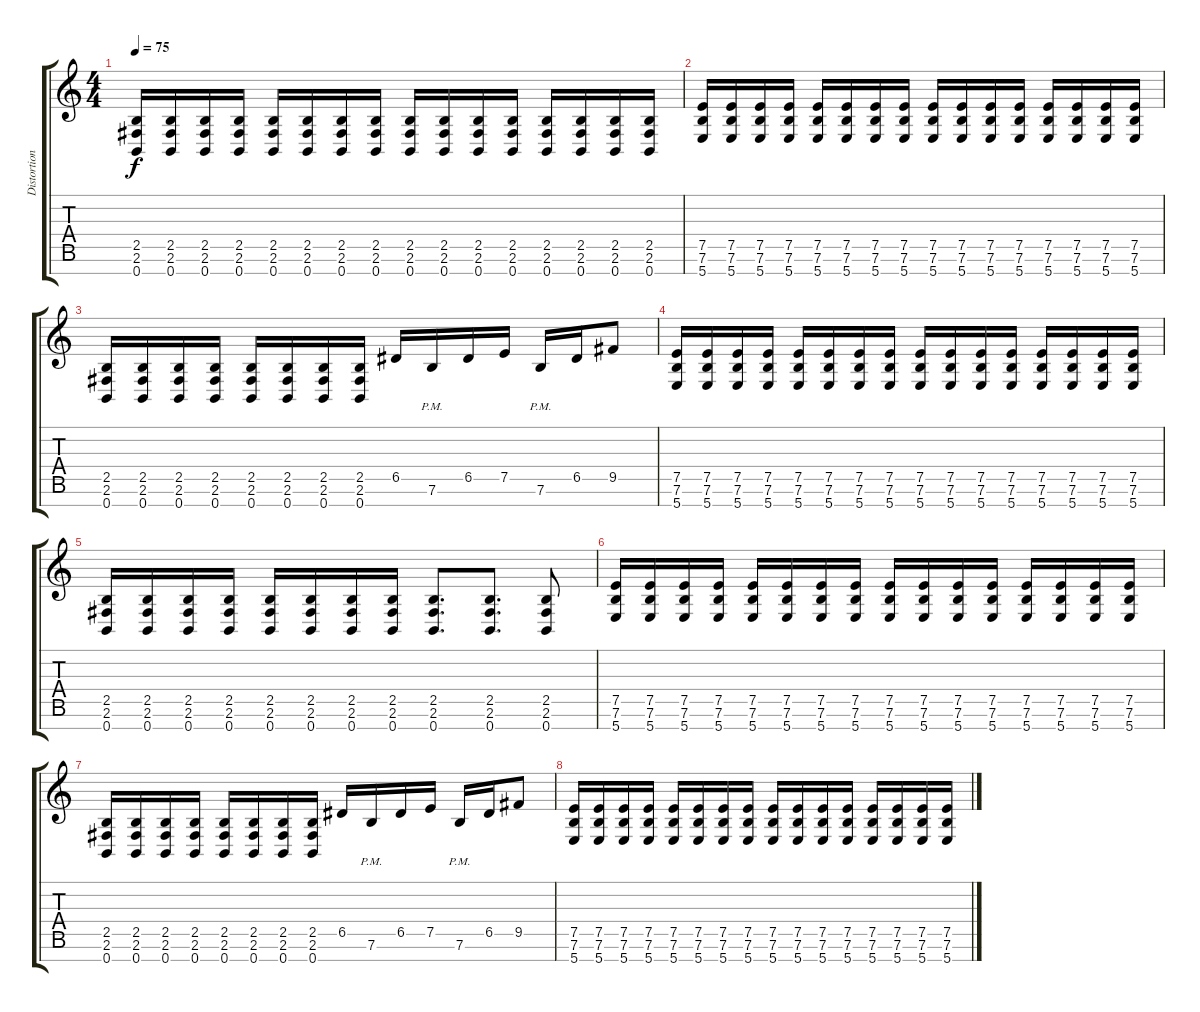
\track ("Distortion Guitar I" "Distortion") {instrument distortionguitar}
\staff {score tabs}
\tuning (E4 B3 G3 D3 A2 E2 B1) {hide}
\ts (4 4)
\tempo 75
\clef g2
\ks c
(2.5 2.6 0.7).16{dy f} (2.5 2.6 0.7).16 (2.5 2.6 0.7).16 (2.5 2.6 0.7).16 (2.5 2.6 0.7).16 (2.5 2.6 0.7).16 (2.5 2.6 0.7).16 (2.5 2.6 0.7).16 (2.5 2.6 0.7).16 (2.5 2.6 0.7).16 (2.5 2.6 0.7).16 (2.5 2.6 0.7).16 (2.5 2.6 0.7).16 (2.5 2.6 0.7).16 (2.5 2.6 0.7).16 (2.5 2.6 0.7).16 |
(7.5 7.6 5.7).16 (7.5 7.6 5.7).16 (7.5 7.6 5.7).16 (7.5 7.6 5.7).16 (7.5 7.6 5.7).16 (7.5 7.6 5.7).16 (7.5 7.6 5.7).16 (7.5 7.6 5.7).16 (7.5 7.6 5.7).16 (7.5 7.6 5.7).16 (7.5 7.6 5.7).16 (7.5 7.6 5.7).16 (7.5 7.6 5.7).16 (7.5 7.6 5.7).16 (7.5 7.6 5.7).16 (7.5 7.6 5.7).16 |
(2.5 2.6 0.7).16 (2.5 2.6 0.7).16 (2.5 2.6 0.7).16 (2.5 2.6 0.7).16 (2.5 2.6 0.7).16 (2.5 2.6 0.7).16 (2.5 2.6 0.7).16 (2.5 2.6 0.7).16 6.5.16 7.6{pm}.16 6.5.16 7.5.16 7.6{pm}.16 6.5.16 9.5.8 |
(7.5 7.6 5.7).16 (7.5 7.6 5.7).16 (7.5 7.6 5.7).16 (7.5 7.6 5.7).16 (7.5 7.6 5.7).16 (7.5 7.6 5.7).16 (7.5 7.6 5.7).16 (7.5 7.6 5.7).16 (7.5 7.6 5.7).16 (7.5 7.6 5.7).16 (7.5 7.6 5.7).16 (7.5 7.6 5.7).16 (7.5 7.6 5.7).16 (7.5 7.6 5.7).16 (7.5 7.6 5.7).16 (7.5 7.6 5.7).16 |
(2.5 2.6 0.7).16 (2.5 2.6 0.7).16 (2.5 2.6 0.7).16 (2.5 2.6 0.7).16 (2.5 2.6 0.7).16 (2.5 2.6 0.7).16 (2.5 2.6 0.7).16 (2.5 2.6 0.7).16 (2.5 2.6 0.7).8{d} (2.5 2.6 0.7).8{d} (2.5 2.6 0.7).8 |
(7.5 7.6 5.7).16 (7.5 7.6 5.7).16 (7.5 7.6 5.7).16 (7.5 7.6 5.7).16 (7.5 7.6 5.7).16 (7.5 7.6 5.7).16 (7.5 7.6 5.7).16 (7.5 7.6 5.7).16 (7.5 7.6 5.7).16 (7.5 7.6 5.7).16 (7.5 7.6 5.7).16 (7.5 7.6 5.7).16 (7.5 7.6 5.7).16 (7.5 7.6 5.7).16 (7.5 7.6 5.7).16 (7.5 7.6 5.7).16 |
(2.5 2.6 0.7).16 (2.5 2.6 0.7).16 (2.5 2.6 0.7).16 (2.5 2.6 0.7).16 (2.5 2.6 0.7).16 (2.5 2.6 0.7).16 (2.5 2.6 0.7).16 (2.5 2.6 0.7).16 6.5.16 7.6{pm}.16 6.5.16 7.5.16 7.6{pm}.16 6.5.16 9.5.8 |
(7.5 7.6 5.7).16 (7.5 7.6 5.7).16 (7.5 7.6 5.7).16 (7.5 7.6 5.7).16 (7.5 7.6 5.7).16 (7.5 7.6 5.7).16 (7.5 7.6 5.7).16 (7.5 7.6 5.7).16 (7.5 7.6 5.7).16 (7.5 7.6 5.7).16 (7.5 7.6 5.7).16 (7.5 7.6 5.7).16 (7.5 7.6 5.7).16 (7.5 7.6 5.7).16 (7.5 7.6 5.7).16 (7.5 7.6 5.7).16
